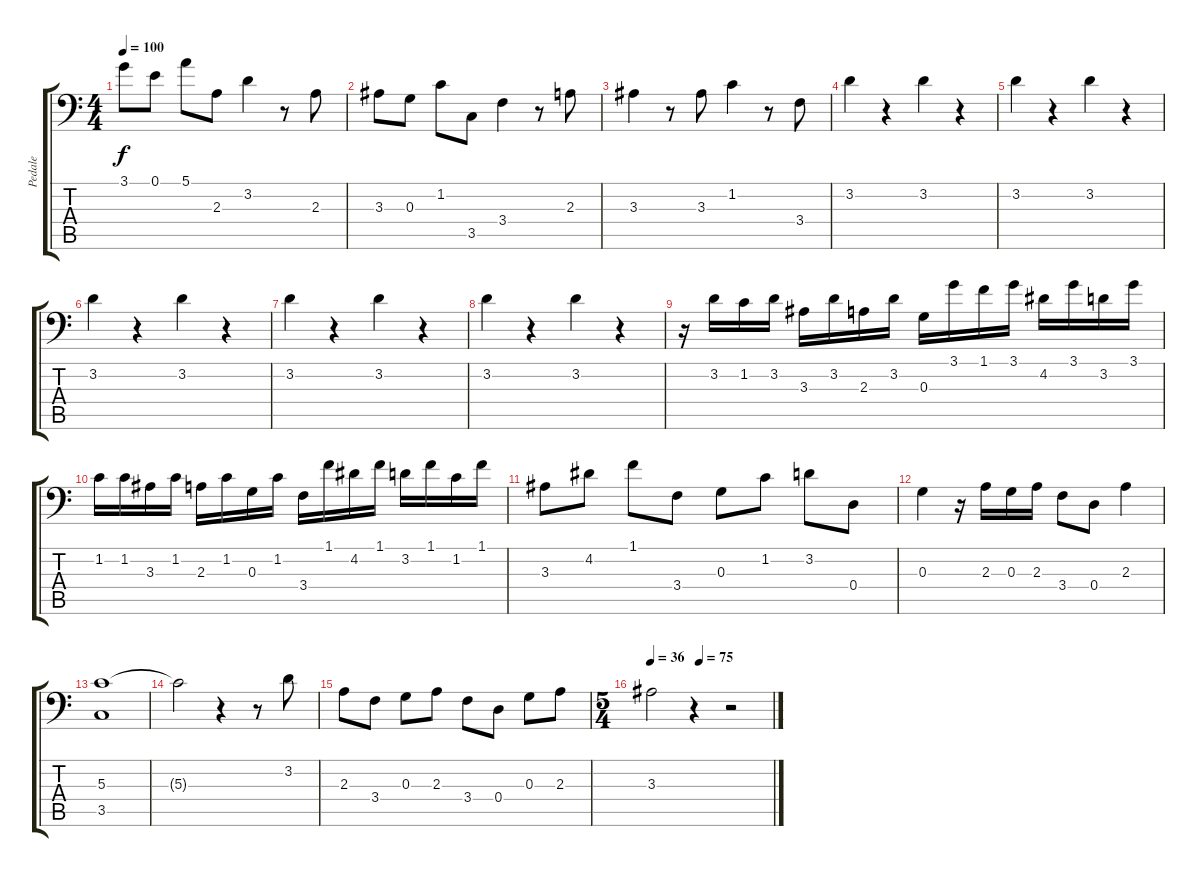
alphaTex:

\track ("Pedale" "Pedale") {instrument overdrivenguitar}
\staff {score tabs}
\tuning (E3 B2 G2 D2 A1 E1) {hide}
\ts (4 4)
\tempo 100
\clef f4
\ks c
3.1.8{dy f} 0.1.8 5.1.8 2.3.8 3.2.4 r.8 2.3.8 |
3.3.8 0.3.8 1.2.8 3.5.8 3.4.4 r.8 2.3.8 |
3.3.4 r.8 3.3.8 1.2.4 r.8 3.4.8 |
3.2.4 r.4 3.2.4 r.4 |
3.2.4 r.4 3.2.4 r.4 |
3.2.4 r.4 3.2.4 r.4 |
3.2.4 r.4 3.2.4 r.4 |
3.2.4 r.4 3.2.4 r.4 |
r.16 3.2.16 1.2.16 3.2.16 3.3.16 3.2.16 2.3.16 3.2.16 0.3.16 3.1.16 1.1.16 3.1.16 4.2.16 3.1.16 3.2.16 3.1.16 |
1.2.16 1.2.16 3.3.16 1.2.16 2.3.16 1.2.16 0.3.16 1.2.16 3.4.16 1.1.16 4.2.16 1.1.16 3.2.16 1.1.16 1.2.16 1.1.16 |
3.3.8 4.2.8 1.1.8 3.4.8 0.3.8 1.2.8 3.2.8 0.4.8 |
0.3.4 r.16 2.3.16 0.3.16 2.3.16 3.4.8 0.4.8 2.3.4 |
(5.3 3.5).1 |
5.3{t}.2 r.4 r.8 3.2.8 |
2.3.8 3.4.8 0.3.8 2.3.8 3.4.8 0.4.8 0.3.8 2.3.8 |
\ts (5 4)
\tempo 36
\tempo (75 0.4)
3.3.2 r.4 r.2
